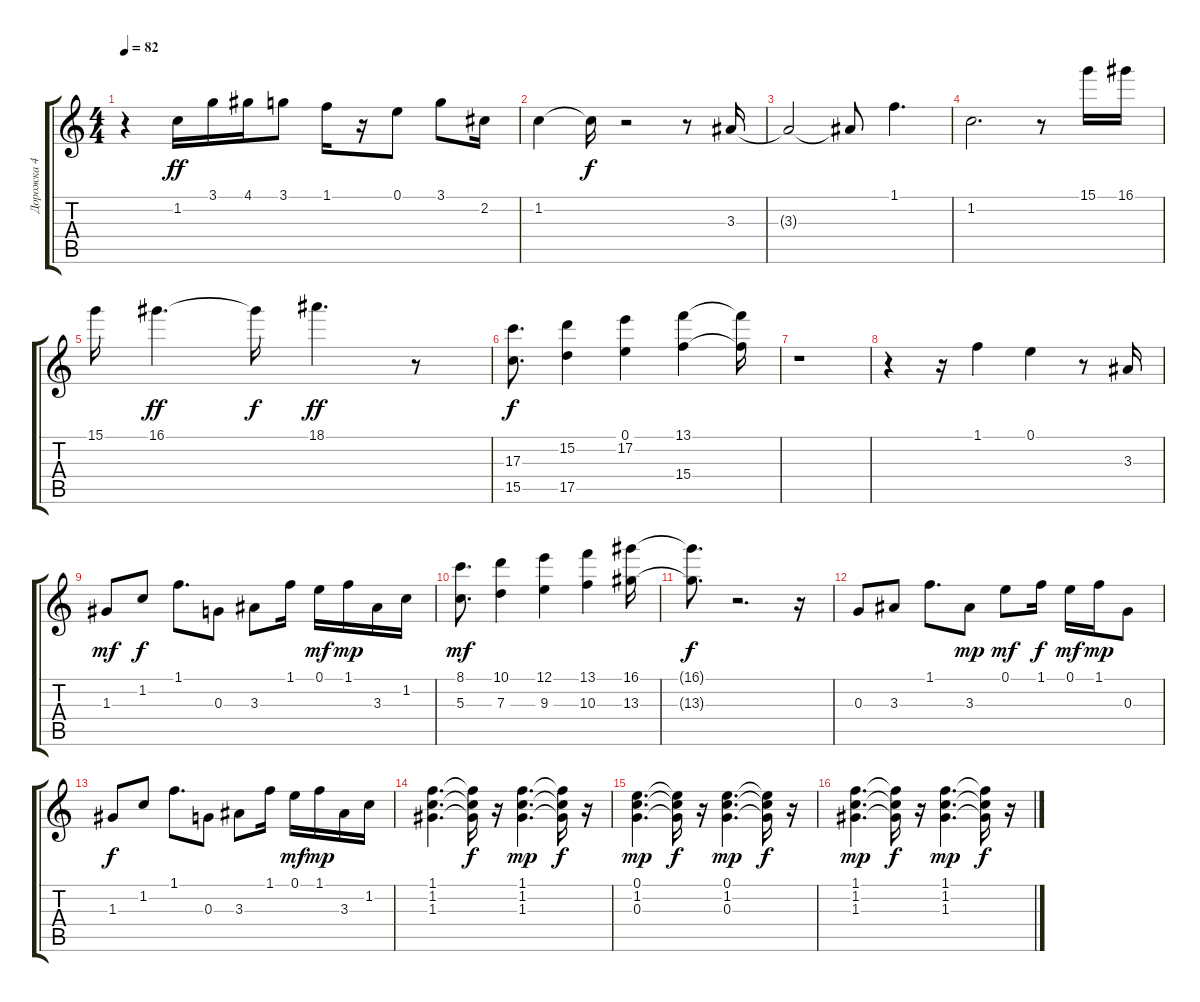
\track ("Дорожка 4" "Дорожка 4") {instrument electricguitarclean}
\staff {score tabs}
\tuning (E4 B3 G3 D3 A2 E2) {hide}
\ts (4 4)
\tempo 82
\clef g2
\ks c
r.4{dy ff} 1.2.16 3.1.16 4.1.16 3.1.8 1.1.16 r.16 0.1.8 3.1.8 2.2.16 |
1.2.4 1.2{t}.16{dy f} r.2 r.8 3.3.16 |
3.3{t}.2 3.3{t}.8 1.1.4{d} |
1.2.2{d} r.8 15.1.16 16.1.16 |
15.1.16 16.1.4{d dy ff} 16.1{t}.16{dy f} 18.1.4{d dy ff} r.8 |
(17.3 15.5).8{d dy f} (15.2 17.5).4 (0.1 17.2).4 (13.1 15.4).4 (13.1{t} 15.4{t}).16 |
r.1 |
r.4 r.16 1.1.4 0.1.4 r.8 3.3.16 |
1.3.8{dy mf} 1.2.8{dy f} 1.1.8{d} 0.3.8 3.3.8 1.1.16 0.1.16{dy mf} 1.1.16{dy mp} 3.3.16 1.2.16 |
(8.1 5.3).8{d dy mf} (10.1 7.3).4 (12.1 9.3).4 (13.1 10.3).4 (16.1 13.3).16 |
(16.1{t} 13.3{t}).8{d dy f} r.2{d} r.16 |
0.3.8 3.3.8 1.1.8{d} 3.3.8{dy mp} 0.1.8{dy mf} 1.1.16{dy f} 0.1.16{dy mf} 1.1.16{dy mp} 0.3.8 |
1.3.8{dy f} 1.2.8 1.1.8{d} 0.3.8 3.3.8 1.1.16 0.1.16{dy mf} 1.1.16{dy mp} 3.3.16 1.2.16 |
(1.1 1.2 1.3).4{d} (1.1{t} 1.2{t} 1.3{t}).16{dy f} r.16 (1.1 1.2 1.3).4{d dy mp} (1.1{t} 1.2{t} 1.3{t}).16{dy f} r.16 |
(0.1 1.2 0.3).4{d dy mp} (0.1{t} 1.2{t} 0.3{t}).16{dy f} r.16 (0.1 1.2 0.3).4{d dy mp} (0.1{t} 1.2{t} 0.3{t}).16{dy f} r.16 |
(1.1 1.2 1.3).4{d dy mp} (1.1{t} 1.2{t} 1.3{t}).16{dy f} r.16 (1.1 1.2 1.3).4{d dy mp} (1.1{t} 1.2{t} 1.3{t}).16{dy f} r.16
